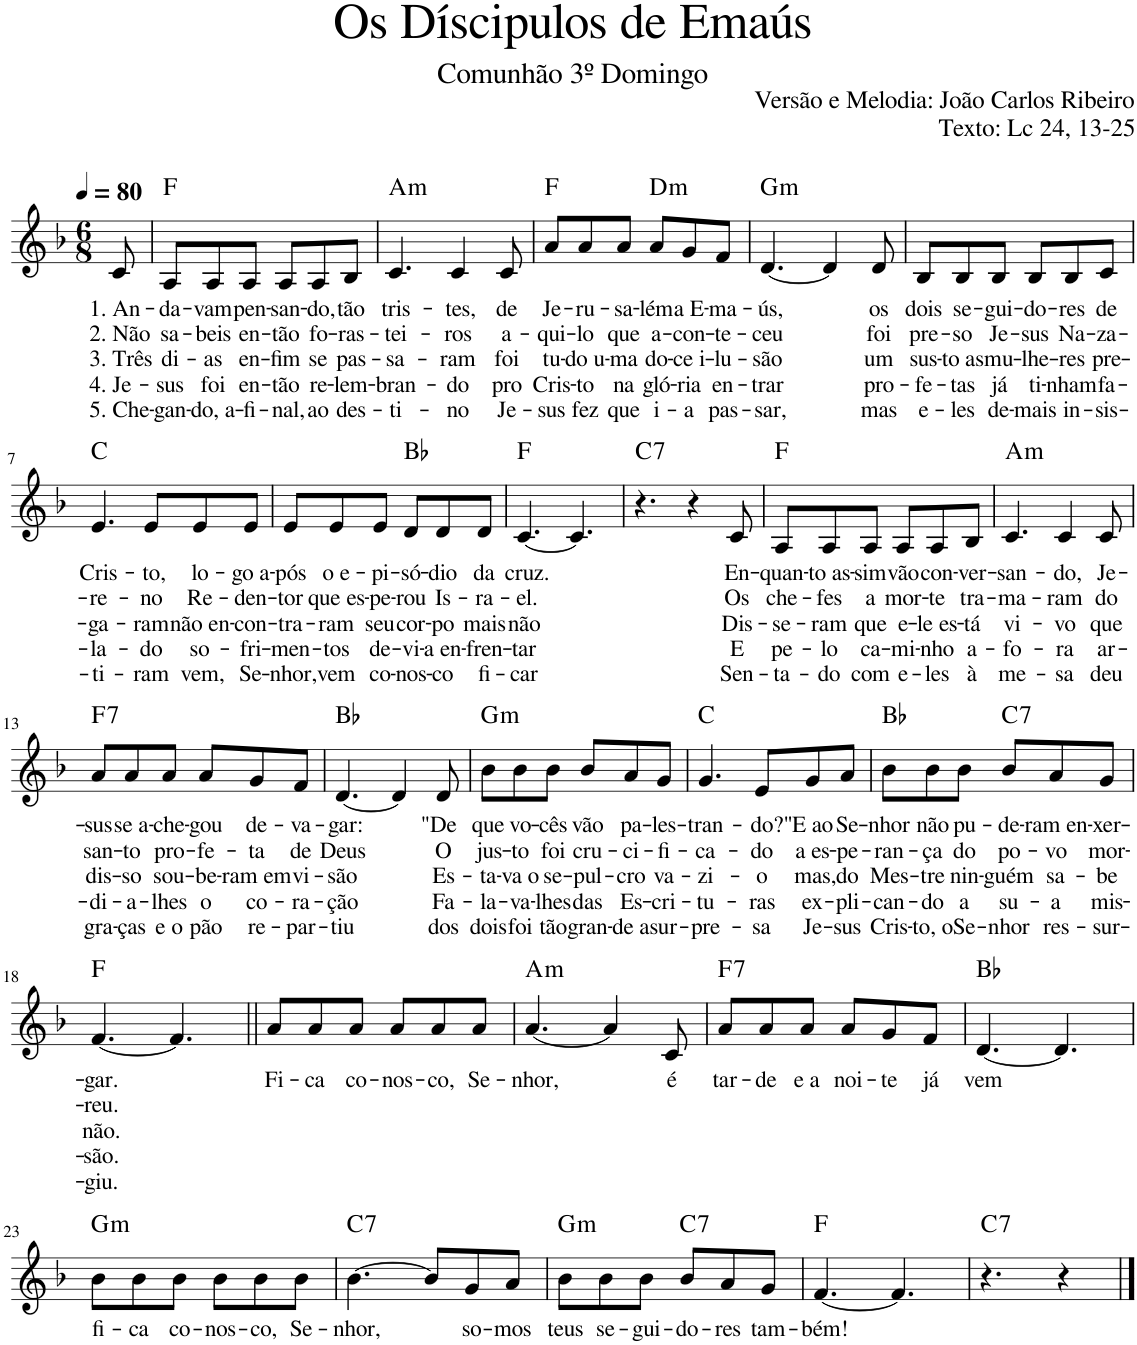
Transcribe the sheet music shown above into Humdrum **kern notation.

**kern	**text	**text	**text	**text	**text	**harte
*part1	*part1	*part1	*part1	*part1	*part1	*part1
*staff1	*staff1	*staff1	*staff1	*staff1	*staff1	*
*I"Voz	*	*	*	*	*	*
*I'Vo.	*	*	*	*	*	*
*clefG2	*	*	*	*	*	*
*k[b-]	*	*	*	*	*	*
*M6/8	*	*	*	*	*	*
*MM80	*	*	*	*	*	*
=1	=1	=1	=1	=1	=1	=1
!	!LO:LY:b	!LO:LY:b	!LO:LY:b	!LO:LY:b	!LO:LY:b	!
8c/	1. An-	2. Não	3. Três	4. Je-	5. Che-	.
=2	=2	=2	=2	=2	=2	=2
!	!LO:LY:b	!LO:LY:b	!LO:LY:b	!LO:LY:b	!LO:LY:b	!
8A/L	-da-	sa-	di-	-sus	-gan-	F:maj
!	!LO:LY:b	!LO:LY:b	!LO:LY:b	!LO:LY:b	!LO:LY:b	!
8A/	-vam	-beis	-as	foi	-do, a-	.
!	!LO:LY:b	!LO:LY:b	!LO:LY:b	!LO:LY:b	!LO:LY:b	!
8A/J	pen-	en-	en-	en-	-fi-	.
!	!LO:LY:b	!LO:LY:b	!LO:LY:b	!LO:LY:b	!LO:LY:b	!
8A/L	-san-	-tão	-fim	-tão	-nal,	.
!	!LO:LY:b	!LO:LY:b	!LO:LY:b	!LO:LY:b	!LO:LY:b	!
8A/	-do,	fo-	se	re-	ao	.
!	!LO:LY:b	!LO:LY:b	!LO:LY:b	!LO:LY:b	!LO:LY:b	!
8B-/J	tão	-ras-	pas-	-lem-	des-	.
=3	=3	=3	=3	=3	=3	=3
!	!LO:LY:b	!LO:LY:b	!LO:LY:b	!LO:LY:b	!LO:LY:b	!LO:H:kt=m
4.c/	tris-	-tei-	-sa-	-bran-	-ti-	A:min
!	!LO:LY:b	!LO:LY:b	!LO:LY:b	!LO:LY:b	!LO:LY:b	!
4c/	-tes,	-ros	-ram	-do	-no	.
!	!LO:LY:b	!LO:LY:b	!LO:LY:b	!LO:LY:b	!LO:LY:b	!
8c/	de	a-	foi	pro	Je-	.
=4	=4	=4	=4	=4	=4	=4
!	!LO:LY:b	!LO:LY:b	!LO:LY:b	!LO:LY:b	!LO:LY:b	!
8a/L	Je-	-qui-	tu-	Cris-	-sus	F:maj
!	!LO:LY:b	!LO:LY:b	!LO:LY:b	!LO:LY:b	!LO:LY:b	!
8a/	-ru-	-lo	-do u-	-to	fez	.
!	!LO:LY:b	!LO:LY:b	!LO:LY:b	!LO:LY:b	!LO:LY:b	!
8a/J	-sa-	que	-ma	na	que	.
!	!LO:LY:b	!LO:LY:b	!LO:LY:b	!LO:LY:b	!LO:LY:b	!LO:H:kt=m
8a/L	-lém	a-	do-	gló-	i-	D:min
!	!LO:LY:b	!LO:LY:b	!LO:LY:b	!LO:LY:b	!LO:LY:b	!
8g/	a E-	-con-	-ce i-	-ria	-a	.
!	!LO:LY:b	!LO:LY:b	!LO:LY:b	!LO:LY:b	!LO:LY:b	!
8f/J	-ma-	-te-	-lu-	en-	pas-	.
=5	=5	=5	=5	=5	=5	=5
!	!LO:LY:b	!LO:LY:b	!LO:LY:b	!LO:LY:b	!LO:LY:b	!LO:H:kt=m
[4.d/	-ús,	-ceu	-são	-trar	-sar,	G:min
4d/]	.	.	.	.	.	.
!	!LO:LY:b	!LO:LY:b	!LO:LY:b	!LO:LY:b	!LO:LY:b	!
8d/	os	foi	um	pro-	mas	.
=6	=6	=6	=6	=6	=6	=6
!	!LO:LY:b	!LO:LY:b	!LO:LY:b	!LO:LY:b	!LO:LY:b	!
8B-/L	dois	pre-	sus-	-fe-	e-	.
!	!LO:LY:b	!LO:LY:b	!LO:LY:b	!LO:LY:b	!LO:LY:b	!
8B-/	se-	-so	-to as	-tas	-les	.
!	!LO:LY:b	!LO:LY:b	!LO:LY:b	!LO:LY:b	!LO:LY:b	!
8B-/J	-gui-	Je-	mu-	já	de-	.
!	!LO:LY:b	!LO:LY:b	!LO:LY:b	!LO:LY:b	!LO:LY:b	!
8B-/L	-do-	-sus	-lhe-	ti-	-mais	.
!	!LO:LY:b	!LO:LY:b	!LO:LY:b	!LO:LY:b	!LO:LY:b	!
8B-/	-res	Na-	-res	-nham	in-	.
!	!LO:LY:b	!LO:LY:b	!LO:LY:b	!LO:LY:b	!LO:LY:b	!
8c/J	de	-za-	pre-	fa-	-sis-	.
!!LO:LB:g=z
=7	=7	=7	=7	=7	=7	=7
!	!LO:LY:b	!LO:LY:b	!LO:LY:b	!LO:LY:b	!LO:LY:b	!
4.e/	Cris-	-re-	-ga-	-la-	-ti-	C:maj
!	!LO:LY:b	!LO:LY:b	!LO:LY:b	!LO:LY:b	!LO:LY:b	!
8e/L	-to,	-no	-ram	-do	-ram	.
!	!LO:LY:b	!LO:LY:b	!LO:LY:b	!LO:LY:b	!LO:LY:b	!
8e/	lo-	Re-	não en-	so-	vem,	.
!	!LO:LY:b	!LO:LY:b	!LO:LY:b	!LO:LY:b	!LO:LY:b	!
8e/J	-go a-	-den-	-con-	-fri-	Se-	.
=8	=8	=8	=8	=8	=8	=8
!	!LO:LY:b	!LO:LY:b	!LO:LY:b	!LO:LY:b	!LO:LY:b	!
8e/L	-pós	-tor	-tra-	-men-	-nhor,	.
!	!LO:LY:b	!LO:LY:b	!LO:LY:b	!LO:LY:b	!LO:LY:b	!
8e/	o e-	que es-	-ram	-tos	vem	.
!	!LO:LY:b	!LO:LY:b	!LO:LY:b	!LO:LY:b	!LO:LY:b	!
8e/J	-pi-	-pe-	seu	de-	co-	.
!	!LO:LY:b	!LO:LY:b	!LO:LY:b	!LO:LY:b	!LO:LY:b	!
8d/L	-só-	-rou	cor-	-vi-	-nos-	Bb:maj
!	!LO:LY:b	!LO:LY:b	!LO:LY:b	!LO:LY:b	!LO:LY:b	!
8d/	-dio	Is-	-po	-a en-	-co	.
!	!LO:LY:b	!LO:LY:b	!LO:LY:b	!LO:LY:b	!LO:LY:b	!
8d/J	da	-ra-	mais	-fren-	fi-	.
=9	=9	=9	=9	=9	=9	=9
!	!LO:LY:b	!LO:LY:b	!LO:LY:b	!LO:LY:b	!LO:LY:b	!
[4.c/	cruz.	-el.	não	-tar	-car	F:maj
4.c/]	.	.	.	.	.	.
=10	=10	=10	=10	=10	=10	=10
!	!	!	!	!	!	!LO:H:kt=7
4.r	.	.	.	.	.	C:7
4r	.	.	.	.	.	.
!	!LO:LY:b	!LO:LY:b	!LO:LY:b	!LO:LY:b	!LO:LY:b	!
8c/	En-	Os	Dis-	E	Sen-	.
=11	=11	=11	=11	=11	=11	=11
!	!LO:LY:b	!LO:LY:b	!LO:LY:b	!LO:LY:b	!LO:LY:b	!
8A/L	-quan-	che-	-se-	pe-	-ta-	F:maj
!	!LO:LY:b	!LO:LY:b	!LO:LY:b	!LO:LY:b	!LO:LY:b	!
8A/	-to as-	-fes	-ram	-lo	-do	.
!	!LO:LY:b	!LO:LY:b	!LO:LY:b	!LO:LY:b	!LO:LY:b	!
8A/J	-sim	a	que	ca-	com	.
!	!LO:LY:b	!LO:LY:b	!LO:LY:b	!LO:LY:b	!LO:LY:b	!
8A/L	vão	mor-	e-	-mi-	e-	.
!	!LO:LY:b	!LO:LY:b	!LO:LY:b	!LO:LY:b	!LO:LY:b	!
8A/	con-	-te	-le es-	-nho	-les	.
!	!LO:LY:b	!LO:LY:b	!LO:LY:b	!LO:LY:b	!LO:LY:b	!
8B-/J	-ver-	tra-	-tá	a-	à	.
=12	=12	=12	=12	=12	=12	=12
!	!LO:LY:b	!LO:LY:b	!LO:LY:b	!LO:LY:b	!LO:LY:b	!LO:H:kt=m
4.c/	-san-	-ma-	vi-	-fo-	me-	A:min
!	!LO:LY:b	!LO:LY:b	!LO:LY:b	!LO:LY:b	!LO:LY:b	!
4c/	-do,	-ram	-vo	-ra	-sa	.
!	!LO:LY:b	!LO:LY:b	!LO:LY:b	!LO:LY:b	!LO:LY:b	!
8c/	Je-	do	que	ar-	deu	.
!!LO:LB:g=z
=13	=13	=13	=13	=13	=13	=13
!	!LO:LY:b	!LO:LY:b	!LO:LY:b	!LO:LY:b	!LO:LY:b	!LO:H:kt=7
8a/L	-sus	san-	dis-	-di-	gra-	F:7
!	!LO:LY:b	!LO:LY:b	!LO:LY:b	!LO:LY:b	!LO:LY:b	!
8a/	se a-	-to	-so	-a-	-ças	.
!	!LO:LY:b	!LO:LY:b	!LO:LY:b	!LO:LY:b	!LO:LY:b	!
8a/J	-che-	pro-	sou-	-lhes	e o	.
!	!LO:LY:b	!LO:LY:b	!LO:LY:b	!LO:LY:b	!LO:LY:b	!
8a/L	-gou	-fe-	-be-	o	pão	.
!	!LO:LY:b	!LO:LY:b	!LO:LY:b	!LO:LY:b	!LO:LY:b	!
8g/	de-	-ta	-ram em	co-	re-	.
!	!LO:LY:b	!LO:LY:b	!LO:LY:b	!LO:LY:b	!LO:LY:b	!
8f/J	-va-	de	vi-	-ra-	-par-	.
=14	=14	=14	=14	=14	=14	=14
!	!LO:LY:b	!LO:LY:b	!LO:LY:b	!LO:LY:b	!LO:LY:b	!
[4.d/	-gar:	Deus	-são	-ção	-tiu	Bb:maj
4d/]	.	.	.	.	.	.
!	!LO:LY:b	!LO:LY:b	!LO:LY:b	!LO:LY:b	!LO:LY:b	!
8d/	"De	O	Es-	Fa-	dos	.
=15	=15	=15	=15	=15	=15	=15
!	!LO:LY:b	!LO:LY:b	!LO:LY:b	!LO:LY:b	!LO:LY:b	!LO:H:kt=m
8b-\L	que	jus-	-ta-	-la-	dois	G:min
!	!LO:LY:b	!LO:LY:b	!LO:LY:b	!LO:LY:b	!LO:LY:b	!
8b-\	vo-	-to	-va o	-va-	foi	.
!	!LO:LY:b	!LO:LY:b	!LO:LY:b	!LO:LY:b	!LO:LY:b	!
8b-\J	-cês	foi	se-	-lhes	tão	.
!	!LO:LY:b	!LO:LY:b	!LO:LY:b	!LO:LY:b	!LO:LY:b	!
8b-/L	vão	cru-	-pul-	das	gran-	.
!	!LO:LY:b	!LO:LY:b	!LO:LY:b	!LO:LY:b	!LO:LY:b	!
8a/	pa-	-ci-	-cro	Es-	-de a	.
!	!LO:LY:b	!LO:LY:b	!LO:LY:b	!LO:LY:b	!LO:LY:b	!
8g/J	-les-	-fi-	va-	-cri-	sur-	.
=16	=16	=16	=16	=16	=16	=16
!	!LO:LY:b	!LO:LY:b	!LO:LY:b	!LO:LY:b	!LO:LY:b	!
4.g/	-tran-	-ca-	-zi-	-tu-	-pre-	C:maj
!	!LO:LY:b	!LO:LY:b	!LO:LY:b	!LO:LY:b	!LO:LY:b	!
8e/L	-do?"	-do	-o	-ras	-sa	.
!	!LO:LY:b	!LO:LY:b	!LO:LY:b	!LO:LY:b	!LO:LY:b	!
8g/	E ao	a es-	mas,	ex-	Je-	.
!	!LO:LY:b	!LO:LY:b	!LO:LY:b	!LO:LY:b	!LO:LY:b	!
8a/J	Se-	-pe-	do	-pli-	-sus	.
=17	=17	=17	=17	=17	=17	=17
!	!LO:LY:b	!LO:LY:b	!LO:LY:b	!LO:LY:b	!LO:LY:b	!
8b-\L	-nhor	-ran-	Mes-	-can-	Cris-	Bb:maj
!	!LO:LY:b	!LO:LY:b	!LO:LY:b	!LO:LY:b	!LO:LY:b	!
8b-\	não	-ça	-tre	-do	-to, o	.
!	!LO:LY:b	!LO:LY:b	!LO:LY:b	!LO:LY:b	!LO:LY:b	!
8b-\J	pu-	do	nin-	a	Se-	.
!	!LO:LY:b	!LO:LY:b	!LO:LY:b	!LO:LY:b	!LO:LY:b	!LO:H:kt=7
8b-/L	-de-	po-	-guém	su-	-nhor	C:7
!	!LO:LY:b	!LO:LY:b	!LO:LY:b	!LO:LY:b	!LO:LY:b	!
8a/	-ram en-	-vo	sa-	-a	res-	.
!	!LO:LY:b	!LO:LY:b	!LO:LY:b	!LO:LY:b	!LO:LY:b	!
8g/J	-xer-	mor-	-be	mis-	-sur-	.
!!LO:LB:g=z
=18	=18	=18	=18	=18	=18	=18
!	!LO:LY:b	!LO:LY:b	!LO:LY:b	!LO:LY:b	!LO:LY:b	!
[4.f/	-gar.	-reu.	não.	-são.	-giu.	F:maj
4.f/]	.	.	.	.	.	.
=19||	=19||	=19||	=19||	=19||	=19||	=19||
!	!LO:LY:b	!	!	!	!	!
8a/L	Fi-	.	.	.	.	.
!	!LO:LY:b	!	!	!	!	!
8a/	-ca	.	.	.	.	.
!	!LO:LY:b	!	!	!	!	!
8a/J	co-	.	.	.	.	.
!	!LO:LY:b	!	!	!	!	!
8a/L	-nos-	.	.	.	.	.
!	!LO:LY:b	!	!	!	!	!
8a/	-co,	.	.	.	.	.
!	!LO:LY:b	!	!	!	!	!
8a/J	Se-	.	.	.	.	.
=20	=20	=20	=20	=20	=20	=20
!	!LO:LY:b	!	!	!	!	!LO:H:kt=m
[4.a/	-nhor,	.	.	.	.	A:min
4a/]	.	.	.	.	.	.
!	!LO:LY:b	!	!	!	!	!
8c/	é	.	.	.	.	.
=21	=21	=21	=21	=21	=21	=21
!	!LO:LY:b	!	!	!	!	!LO:H:kt=7
8a/L	tar-	.	.	.	.	F:7
!	!LO:LY:b	!	!	!	!	!
8a/	-de	.	.	.	.	.
!	!LO:LY:b	!	!	!	!	!
8a/J	e a	.	.	.	.	.
!	!LO:LY:b	!	!	!	!	!
8a/L	noi-	.	.	.	.	.
!	!LO:LY:b	!	!	!	!	!
8g/	-te	.	.	.	.	.
!	!LO:LY:b	!	!	!	!	!
8f/J	já	.	.	.	.	.
=22	=22	=22	=22	=22	=22	=22
!	!LO:LY:b	!	!	!	!	!
[4.d/	vem	.	.	.	.	Bb:maj
4.d/]	.	.	.	.	.	.
!!LO:LB:g=z
=23	=23	=23	=23	=23	=23	=23
!	!LO:LY:b	!	!	!	!	!LO:H:kt=m
8b-\L	fi-	.	.	.	.	G:min
!	!LO:LY:b	!	!	!	!	!
8b-\	-ca	.	.	.	.	.
!	!LO:LY:b	!	!	!	!	!
8b-\J	co-	.	.	.	.	.
!	!LO:LY:b	!	!	!	!	!
8b-\L	-nos-	.	.	.	.	.
!	!LO:LY:b	!	!	!	!	!
8b-\	-co,	.	.	.	.	.
!	!LO:LY:b	!	!	!	!	!
8b-\J	Se-	.	.	.	.	.
=24	=24	=24	=24	=24	=24	=24
!	!LO:LY:b	!	!	!	!	!LO:H:kt=7
[4.b-\	-nhor,	.	.	.	.	C:7
8b-/L]	.	.	.	.	.	.
!	!LO:LY:b	!	!	!	!	!
8g/	so-	.	.	.	.	.
!	!LO:LY:b	!	!	!	!	!
8a/J	-mos	.	.	.	.	.
=25	=25	=25	=25	=25	=25	=25
!	!LO:LY:b	!	!	!	!	!LO:H:kt=m
8b-\L	teus	.	.	.	.	G:min
!	!LO:LY:b	!	!	!	!	!
8b-\	se-	.	.	.	.	.
!	!LO:LY:b	!	!	!	!	!
8b-\J	-gui-	.	.	.	.	.
!	!LO:LY:b	!	!	!	!	!LO:H:kt=7
8b-/L	-do-	.	.	.	.	C:7
!	!LO:LY:b	!	!	!	!	!
8a/	-res	.	.	.	.	.
!	!LO:LY:b	!	!	!	!	!
8g/J	tam-	.	.	.	.	.
=26	=26	=26	=26	=26	=26	=26
!	!LO:LY:b	!	!	!	!	!
[4.f/	-bém!	.	.	.	.	F:maj
4.f/]	.	.	.	.	.	.
=27	=27	=27	=27	=27	=27	=27
!	!	!	!	!	!	!LO:H:kt=7
4.r	.	.	.	.	.	C:7
4r	.	.	.	.	.	.
==	==	==	==	==	==	==
*-	*-	*-	*-	*-	*-	*-
